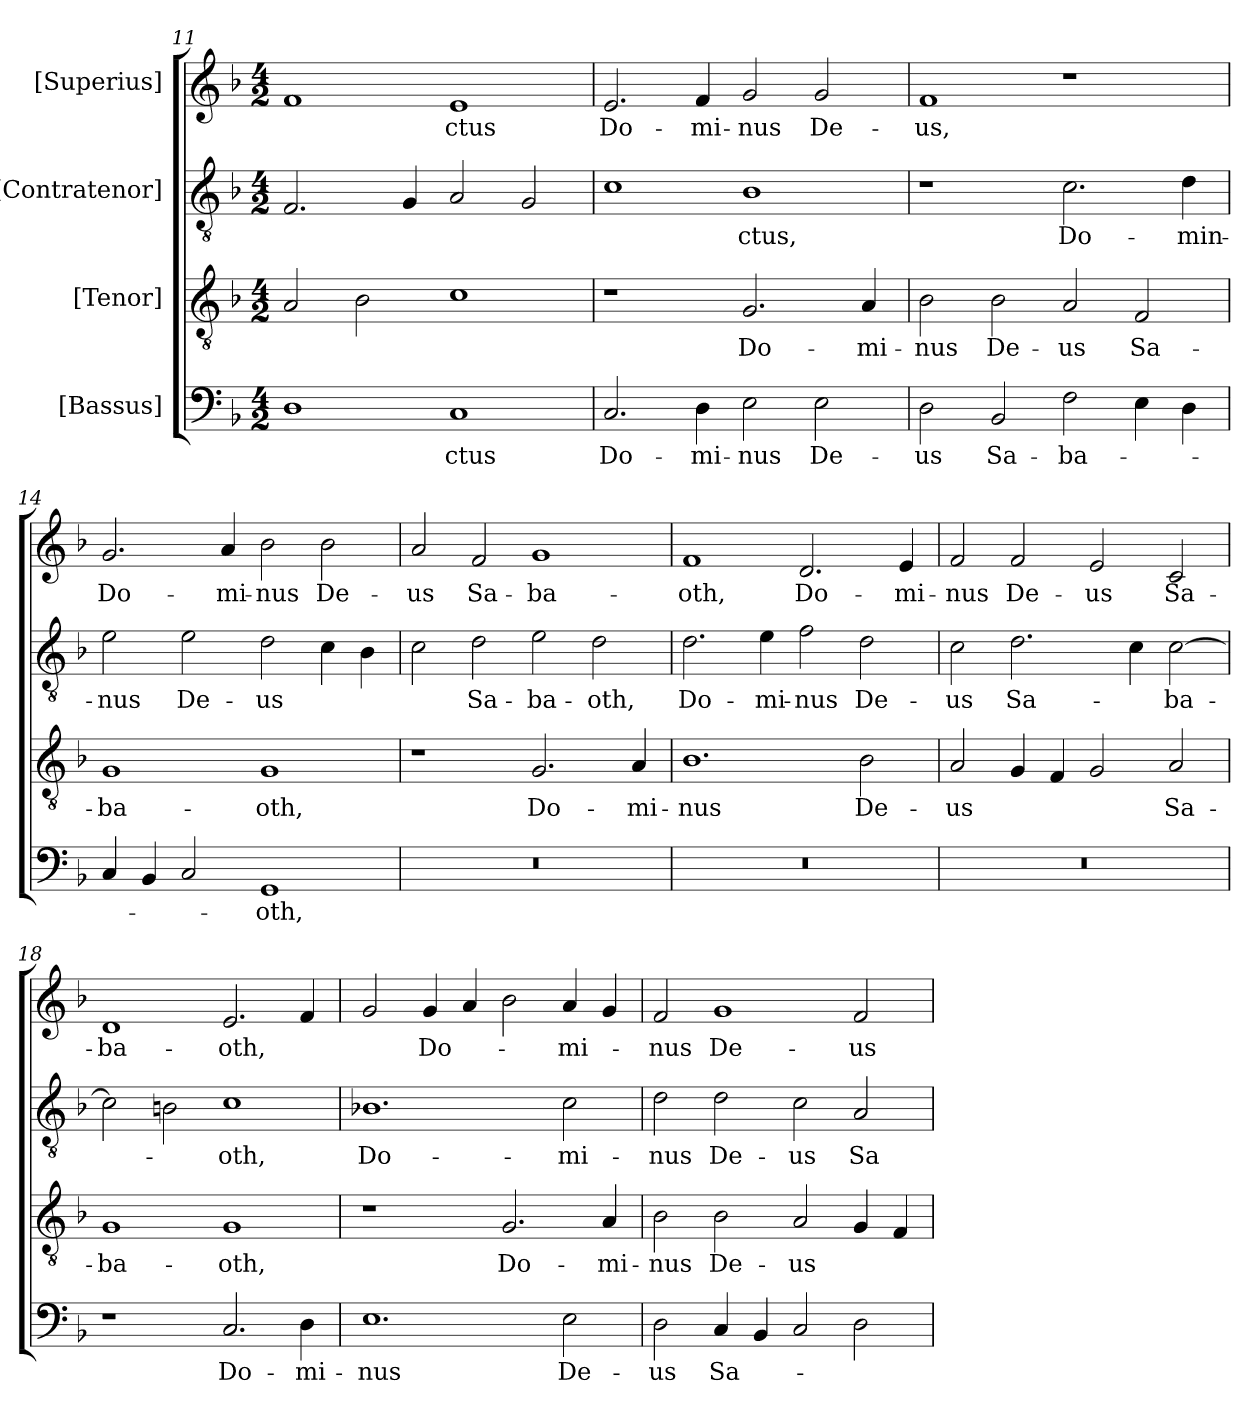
**kern	**text	**kern	**text	**kern	**text	**kern	**text
*part4	*part4	*part3	*part3	*part2	*part2	*part1	*part1
*staff4	*staff4	*staff3	*staff3	*staff2	*staff2	*staff1	*staff1
*I"[Bassus]	*	*I"[Tenor]	*	*I"[Contratenor]	*	*I"[Superius]	*
*clefF4	*	*clefGv2	*	*clefGv2	*	*clefG2	*
*k[b-]	*	*k[b-]	*	*k[b-]	*	*k[b-]	*
*M4/2	*	*M4/2	*	*M4/2	*	*M4/2	*
=11	=11	=11	=11	=11	=11	=11	=11
1D\	.	2A/	.	2.F/	.	1f/	.
.	.	2B-\	.	.	.	.	.
.	.	.	.	4G/	.	.	.
1C/	-ctus	1c/	.	2A/	.	1e/	-ctus
.	.	.	.	2G/	.	.	.
=12	=12	=12	=12	=12	=12	=12	=12
2.C/	Do-	1r	.	1c\	.	2.e/	Do-
4D\	-mi-	.	.	.	.	4f/	-mi-
2E\	-nus	2.G/	Do-	1B-\	-ctus,	2g/	-nus
2E\	De-	.	.	.	.	2g/	De-
.	.	4A/	-mi-	.	.	.	.
=13	=13	=13	=13	=13	=13	=13	=13
2D\	-us	2B-\	-nus	1r	.	1f/	-us,
2BB-/	Sa-	2B-\	De-	.	.	.	.
2F\	-ba-	2A/	-us	2.c\	Do-	1r	.
4E\	.	2F/	Sa-	.	.	.	.
4D\	.	.	.	4d\	-min-	.	.
=14	=14	=14	=14	=14	=14	=14	=14
4C/	.	1G/	-ba-	2e\	-nus	2.g/	Do-
4BB-/	.	.	.	.	.	.	.
2C/	.	.	.	2e\	De-	.	.
.	.	.	.	.	.	4a/	-mi-
1GG/	-oth,	1G/	-oth,	2d\	-us	2b-\	-nus
.	.	.	.	4c\	.	2b-\	De-
.	.	.	.	4B-\	.	.	.
=15	=15	=15	=15	=15	=15	=15	=15
0r	.	1r	.	2c\	.	2a/	-us
.	.	.	.	2d\	Sa-	2f/	Sa-
.	.	2.G/	Do-	2e\	-ba-	1g/	-ba-
.	.	.	.	2d\	-oth,	.	.
.	.	4A/	-mi-	.	.	.	.
=16	=16	=16	=16	=16	=16	=16	=16
0r	.	1.B-/	-nus	2.d\	Do-	1f/	-oth,
.	.	.	.	4e\	-mi-	.	.
.	.	.	.	2f\	-nus	2.d/	Do-
.	.	2B-\	De-	2d\	De-	.	.
.	.	.	.	.	.	4e/	-mi-
=17	=17	=17	=17	=17	=17	=17	=17
0r	.	2A/	-us	2c\	-us	2f/	-nus
.	.	4G/	.	2.d\	Sa-	2f/	De-
.	.	4F/	.	.	.	.	.
.	.	2G/	.	.	.	2e/	-us
.	.	.	.	4c\	.	.	.
.	.	2A/	Sa-	[2c\	-ba-	2c/	Sa-
=18	=18	=18	=18	=18	=18	=18	=18
1r	.	1G/	-ba-	2c\]	.	1d/	-ba-
.	.	.	.	2Bn\	.	.	.
2.C/	Do-	1G/	-oth,	1c\	-oth,	2.e/	-oth,
4D\	-mi-	.	.	.	.	4f/	.
=19	=19	=19	=19	=19	=19	=19	=19
1.E/	-nus	1r	.	1.B-X\	Do-	2g/	.
.	.	.	.	.	.	4g/	Do-
.	.	.	.	.	.	4a/	.
.	.	2.G/	Do-	.	.	2b-\	.
2E\	De-	.	.	2c\	-mi-	4a/	-mi-
.	.	4A/	-mi-	.	.	4g/	.
=20	=20	=20	=20	=20	=20	=20	=20
2D\	-us	2B-\	-nus	2d\	-nus	2f/	-nus
4C/	Sa-	2B-\	De-	2d\	De-	1g/	De-
4BB-/	.	.	.	.	.	.	.
2C/	.	2A/	-us	2c\	-us	.	.
2D\	.	4G/	.	2A/	Sa-	2f/	-us
.	.	4F/	.	.	.	.	.
=	=	=	=	=	=	=	=
*-	*-	*-	*-	*-	*-	*-	*-
